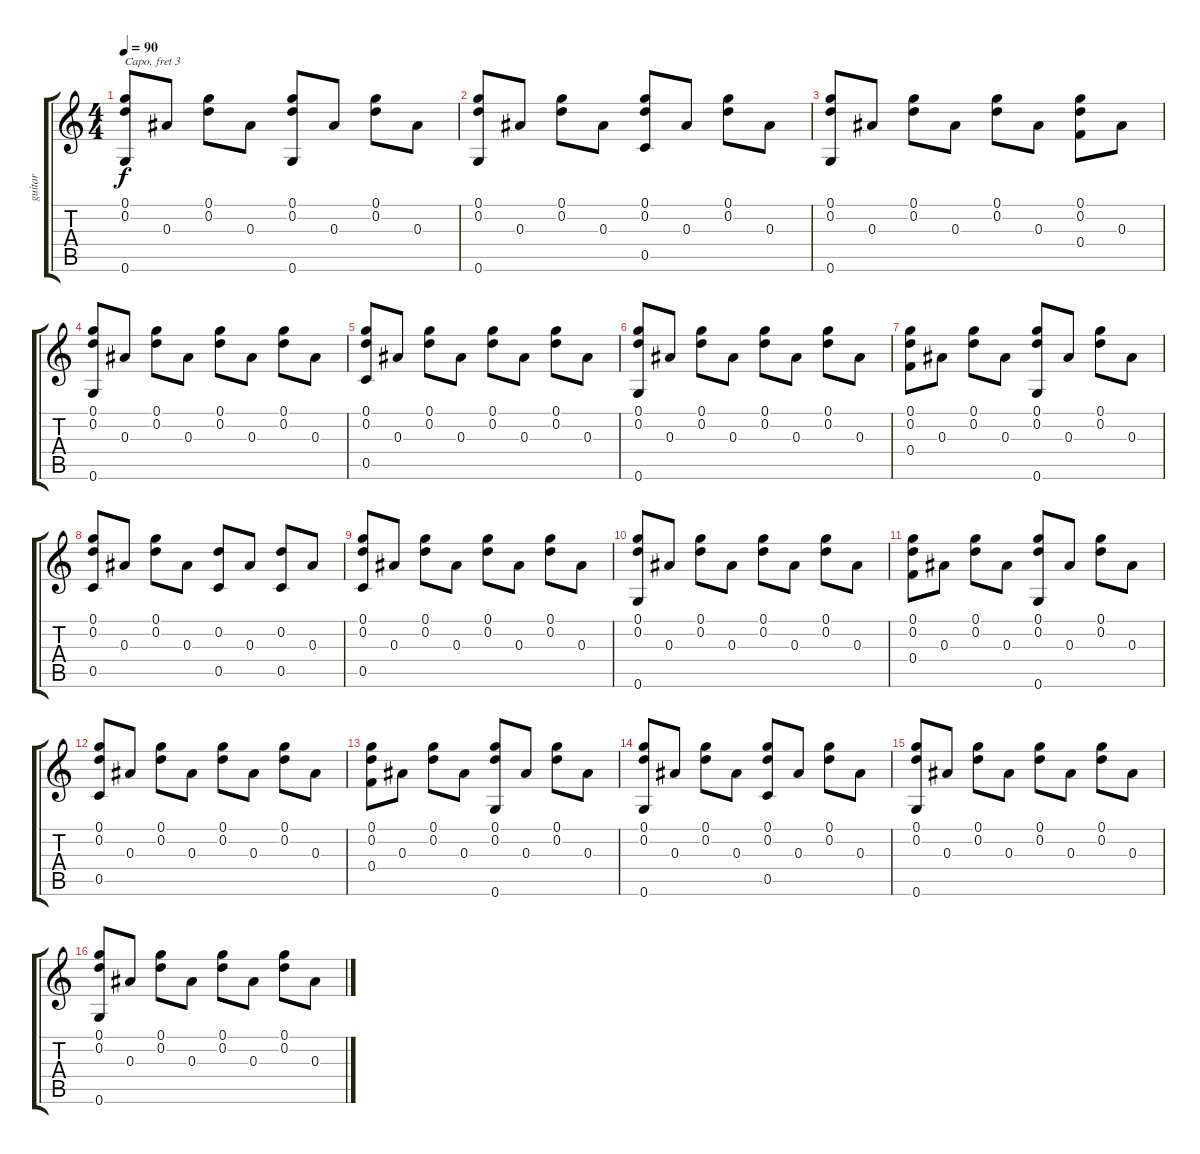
\track ("guitar" "guitar") {instrument acousticguitarsteel}
\staff {score tabs}
\capo 3
\tuning (E4 B3 G3 D3 A2 E2) {hide}
\ts (4 4)
\tempo 90
\clef g2
\ks c
(0.1 0.2 0.6).8{dy f} 0.3.8 (0.1 0.2).8 0.3.8 (0.1 0.2 0.6).8 0.3.8 (0.1 0.2).8 0.3.8 |
(0.1 0.2 0.6).8 0.3.8 (0.1 0.2).8 0.3.8 (0.1 0.2 0.5).8 0.3.8 (0.1 0.2).8 0.3.8 |
(0.1 0.2 0.6).8 0.3.8 (0.1 0.2).8 0.3.8 (0.1 0.2).8 0.3.8 (0.1 0.2 0.4).8 0.3.8 |
(0.1 0.2 0.6).8 0.3.8 (0.1 0.2).8 0.3.8 (0.1 0.2).8 0.3.8 (0.1 0.2).8 0.3.8 |
(0.1 0.2 0.5).8 0.3.8 (0.1 0.2).8 0.3.8 (0.1 0.2).8 0.3.8 (0.1 0.2).8 0.3.8 |
(0.1 0.2 0.6).8 0.3.8 (0.1 0.2).8 0.3.8 (0.1 0.2).8 0.3.8 (0.1 0.2).8 0.3.8 |
(0.1 0.2 0.4).8 0.3.8 (0.1 0.2).8 0.3.8 (0.1 0.2 0.6).8 0.3.8 (0.1 0.2).8 0.3.8 |
(0.1 0.2 0.5).8 0.3.8 (0.1 0.2).8 0.3.8 (0.2 0.5).8 0.3.8 (0.2 0.5).8 0.3.8 |
(0.1 0.2 0.5).8 0.3.8 (0.1 0.2).8 0.3.8 (0.1 0.2).8 0.3.8 (0.1 0.2).8 0.3.8 |
(0.1 0.2 0.6).8 0.3.8 (0.1 0.2).8 0.3.8 (0.1 0.2).8 0.3.8 (0.1 0.2).8 0.3.8 |
(0.1 0.2 0.4).8 0.3.8 (0.1 0.2).8 0.3.8 (0.1 0.2 0.6).8 0.3.8 (0.1 0.2).8 0.3.8 |
(0.1 0.2 0.5).8 0.3.8 (0.1 0.2).8 0.3.8 (0.1 0.2).8 0.3.8 (0.1 0.2).8 0.3.8 |
(0.1 0.2 0.4).8 0.3.8 (0.1 0.2).8 0.3.8 (0.1 0.2 0.6).8 0.3.8 (0.1 0.2).8 0.3.8 |
(0.1 0.2 0.6).8 0.3.8 (0.1 0.2).8 0.3.8 (0.1 0.2 0.5).8 0.3.8 (0.1 0.2).8 0.3.8 |
(0.1 0.2 0.6).8 0.3.8 (0.1 0.2).8 0.3.8 (0.1 0.2).8 0.3.8 (0.1 0.2).8 0.3.8 |
(0.1 0.2 0.6).8 0.3.8 (0.1 0.2).8 0.3.8 (0.1 0.2).8 0.3.8 (0.1 0.2).8 0.3.8
